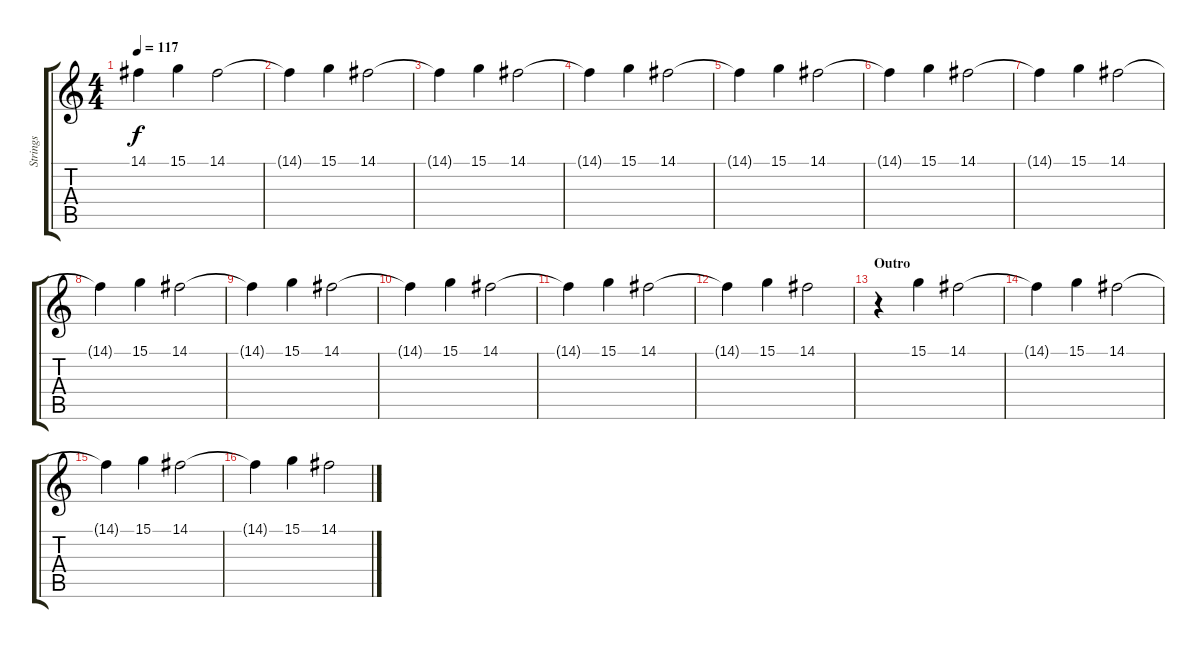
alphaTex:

\track ("Strings" "Strings") {instrument stringensemble1}
\staff {score tabs}
\tuning (E4 B3 G3 D3 A2 E2) {hide}
\ts (4 4)
\tempo 117
\clef g2
\ks c
14.1{t}.4{dy f} 15.1.4 14.1.2 |
14.1{t}.4 15.1.4 14.1.2 |
14.1{t}.4 15.1.4 14.1.2 |
14.1{t}.4 15.1.4 14.1.2 |
14.1{t}.4 15.1.4 14.1.2 |
14.1{t}.4 15.1.4 14.1.2 |
14.1{t}.4 15.1.4 14.1.2 |
14.1{t}.4 15.1.4 14.1.2 |
14.1{t}.4 15.1.4 14.1.2 |
14.1{t}.4 15.1.4 14.1.2 |
14.1{t}.4 15.1.4 14.1.2 |
14.1{t}.4 15.1.4 14.1.2 |
\section ("" "Outro")
r.4 15.1.4 14.1.2 |
14.1{t}.4 15.1.4 14.1.2 |
14.1{t}.4 15.1.4 14.1.2 |
14.1{t}.4 15.1.4 14.1.2
